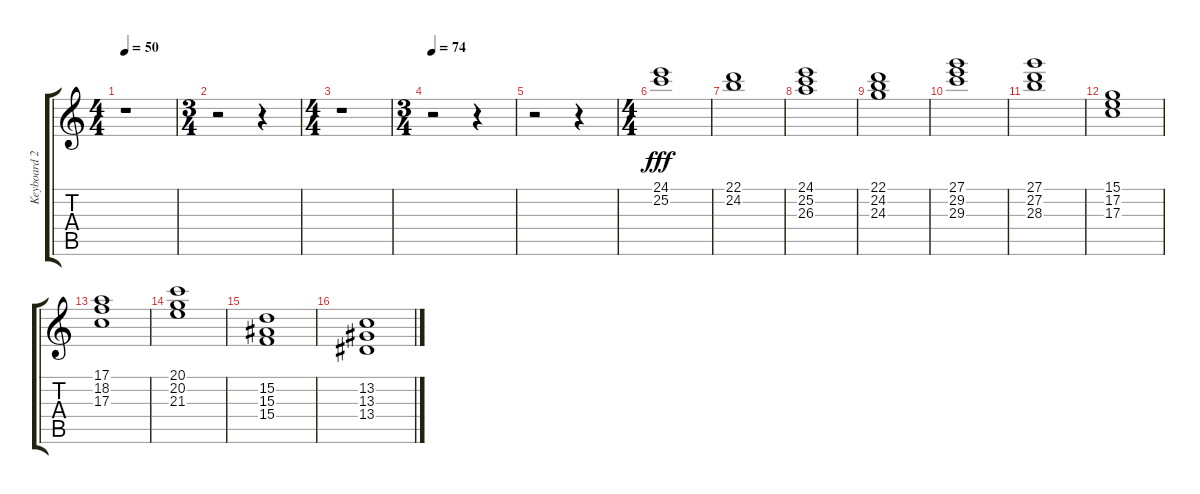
\track ("Keyboard 2" "Keyboard 2") {instrument synthstrings1}
\staff {score tabs}
\tuning (E4 B3 G3 D3 A2 E2) {hide}
\ts (4 4)
\tempo 50
\clef g2
\ks c
r.1{dy fff} |
\ts (3 4)
r.2 r.4 |
\ts (4 4)
r.1 |
\ts (3 4)
\tempo 74
r.2 r.4 |
r.2 r.4 |
\ts (4 4)
(24.1 25.2).1 |
(22.1 24.2).1 |
(24.1 25.2 26.3).1 |
(22.1 24.2 24.3).1 |
(27.1 29.2 29.3).1 |
(27.1 27.2 28.3).1 |
(15.1 17.2 17.3).1 |
(17.1 18.2 17.3).1 |
(20.1 20.2 21.3).1 |
(15.2 15.3 15.4).1 |
(13.2 13.3 13.4).1
